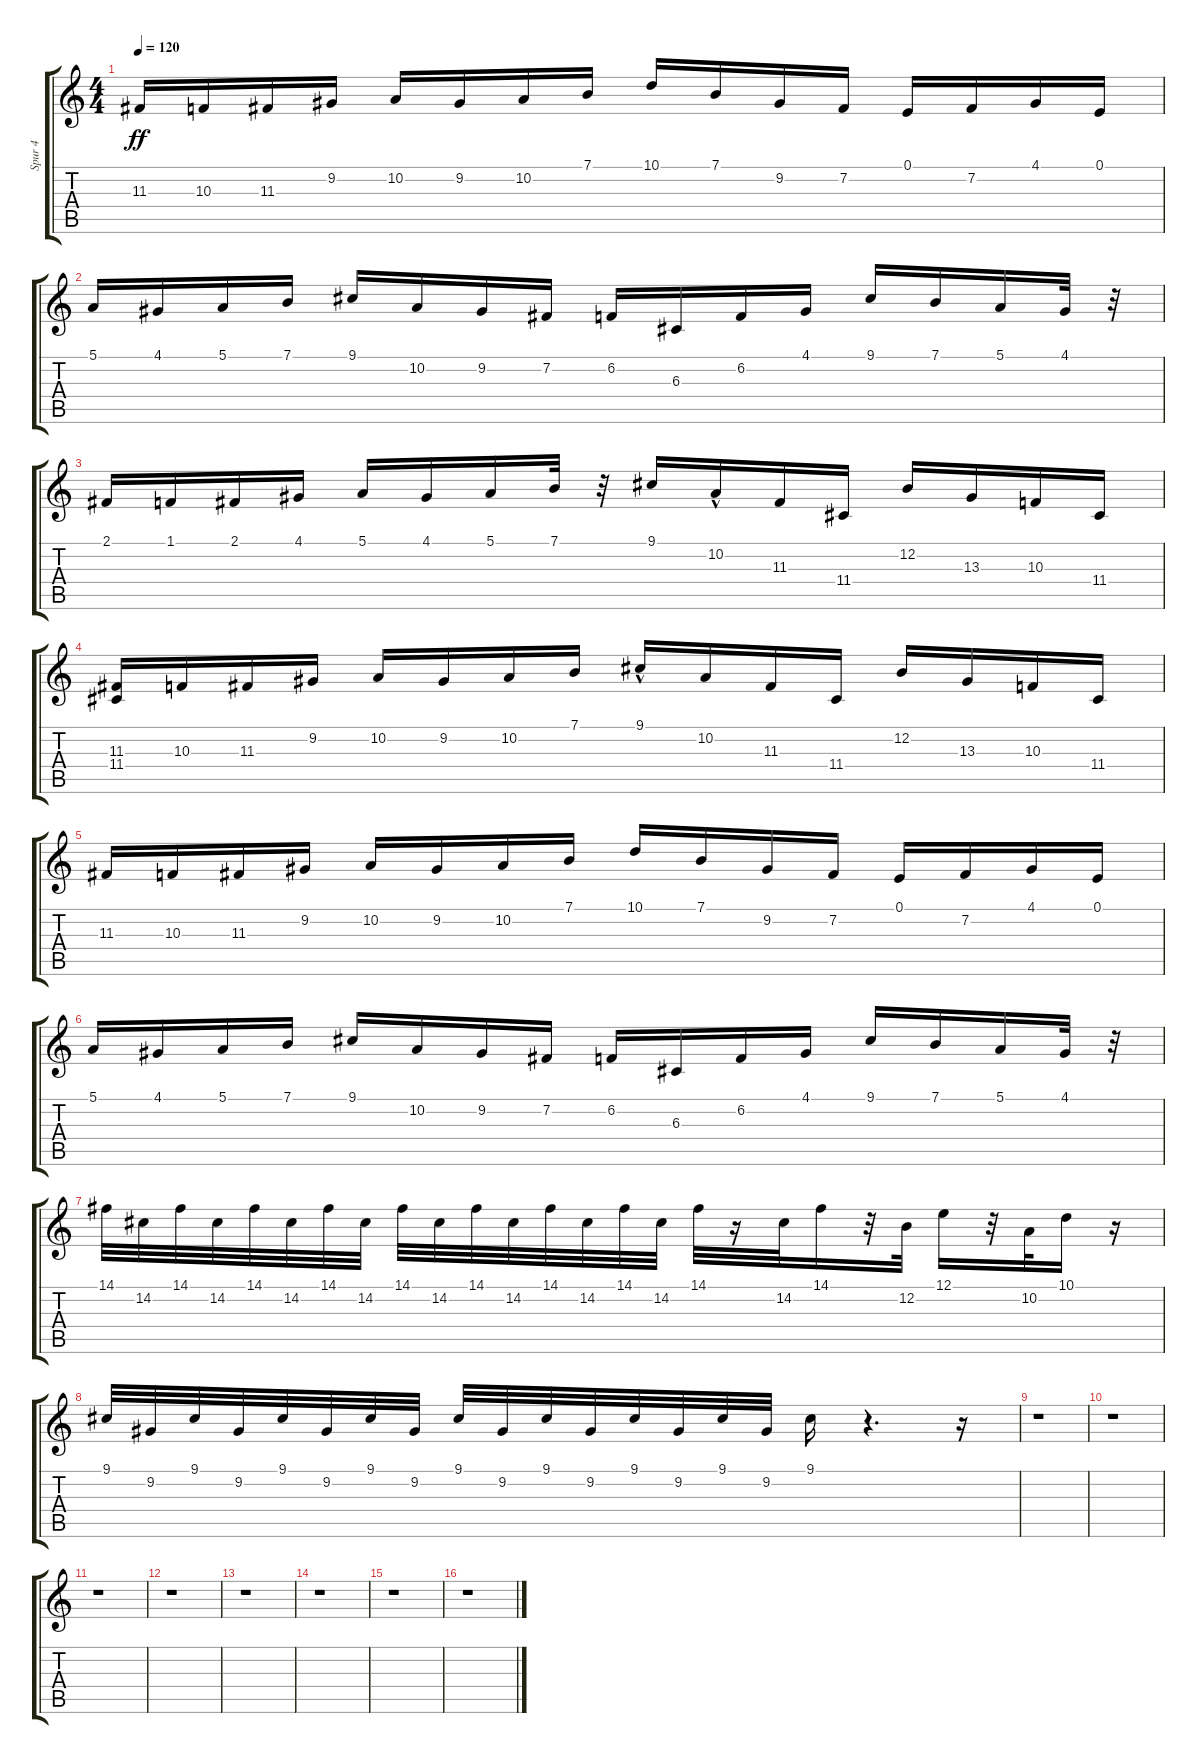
\track ("Spur 4" "Spur 4") {instrument fx4atmosphere}
\staff {score tabs}
\tuning (E4 B3 G3 D3 A2 E2) {hide}
\ts (4 4)
\tempo 120
\clef g2
\ks c
11.3.16{dy ff} 10.3.16 11.3.16 9.2.16 10.2.16 9.2.16 10.2.16 7.1.16 10.1.16 7.1.16 9.2.16 7.2.16 0.1.16 7.2.16 4.1.16 0.1.16 |
5.1.16 4.1.16 5.1.16 7.1.16 9.1.16 10.2.16 9.2.16 7.2.16 6.2.16 6.3.16 6.2.16 4.1.16 9.1.16 7.1.16 5.1.16 4.1.32 r.32 |
2.1.16 1.1.16 2.1.16 4.1.16 5.1.16 4.1.16 5.1.16 7.1.32 r.32 9.1.16 10.2{hac}.16 11.3.16 11.4.16 12.2.16 13.3.16 10.3.16 11.4.16 |
(11.3 11.4).16 10.3.16 11.3.16 9.2.16 10.2.16 9.2.16 10.2.16 7.1.16 9.1{hac}.16 10.2.16 11.3.16 11.4.16 12.2.16 13.3.16 10.3.16 11.4.16 |
11.3.16 10.3.16 11.3.16 9.2.16 10.2.16 9.2.16 10.2.16 7.1.16 10.1.16 7.1.16 9.2.16 7.2.16 0.1.16 7.2.16 4.1.16 0.1.16 |
5.1.16 4.1.16 5.1.16 7.1.16 9.1.16 10.2.16 9.2.16 7.2.16 6.2.16 6.3.16 6.2.16 4.1.16 9.1.16 7.1.16 5.1.16 4.1.32 r.32 |
14.1.32 14.2.32 14.1.32 14.2.32 14.1.32 14.2.32 14.1.32 14.2.32 14.1.32 14.2.32 14.1.32 14.2.32 14.1.32 14.2.32 14.1.32 14.2.32 14.1.32 r.16 14.2.32 14.1.16 r.32 12.2.32 12.1.16 r.32 10.2.32 10.1.16 r.16 |
9.1.32 9.2.32 9.1.32 9.2.32 9.1.32 9.2.32 9.1.32 9.2.32 9.1.32 9.2.32 9.1.32 9.2.32 9.1.32 9.2.32 9.1.32 9.2.32 9.1.16 r.4{d} r.16 |
r.1 |
r.1 |
r.1 |
r.1 |
r.1 |
r.1 |
r.1 |
r.1
